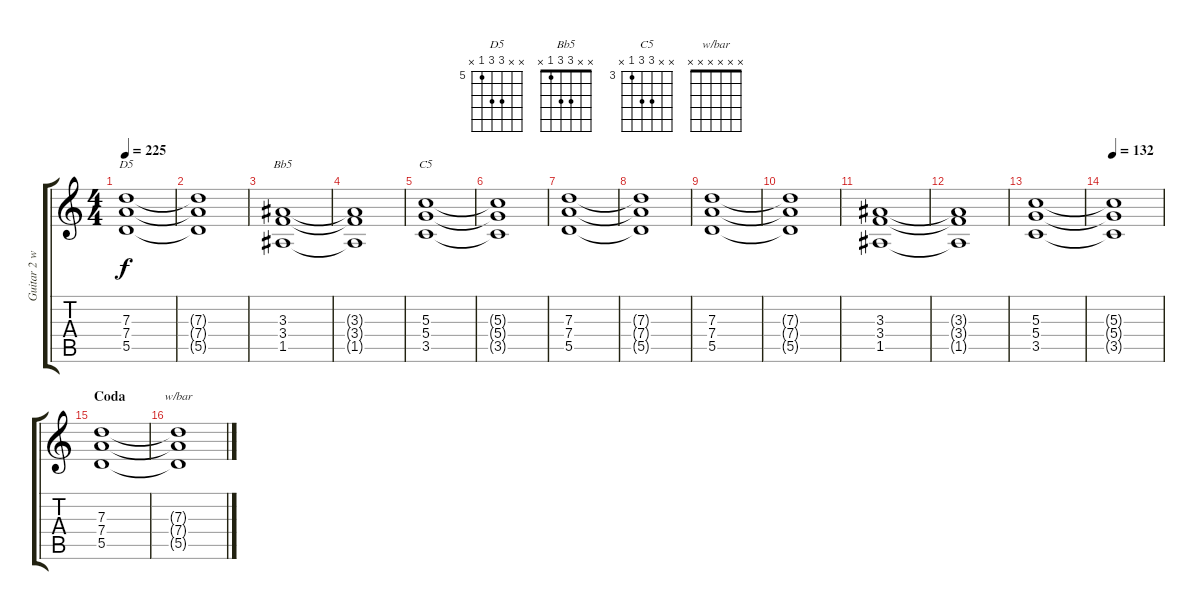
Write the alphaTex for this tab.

\track ("Guitar 2 w/Distortion" "Guitar 2 w") {instrument distortionguitar}
\staff {score tabs}
\tuning (E4 B3 G3 D3 A2 E2) {hide}
\chord ("D5" x x 7 7 5 x) {firstfret 5}
\chord ("Bb5" x x 3 3 1 x)
\chord ("C5" x x 5 5 3 x) {firstfret 3}
\chord ("w/bar" x x x x x x)
\ts (4 4)
\tempo 225
\clef g2
\ks c
(7.3 7.4 5.5).1{ch "D5" dy f} |
(7.3{t} 7.4{t} 5.5{t}).1 |
(3.3 3.4 1.5).1{ch "Bb5"} |
(3.3{t} 3.4{t} 1.5{t}).1 |
(5.3 5.4 3.5).1{ch "C5"} |
(5.3{t} 5.4{t} 3.5{t}).1 |
(7.3 7.4 5.5).1 |
(7.3{t} 7.4{t} 5.5{t}).1 |
(7.3 7.4 5.5).1 |
(7.3{t} 7.4{t} 5.5{t}).1 |
(3.3 3.4 1.5).1 |
(3.3{t} 3.4{t} 1.5{t}).1 |
(5.3 5.4 3.5).1 |
\tempo 132
(5.3{t} 5.4{t} 3.5{t}).1 |
\section ("" "Coda")
(7.3 7.4 5.5).1 |
(7.3{t} 7.4{t} 5.5{t}).1{ch "w/bar"}
